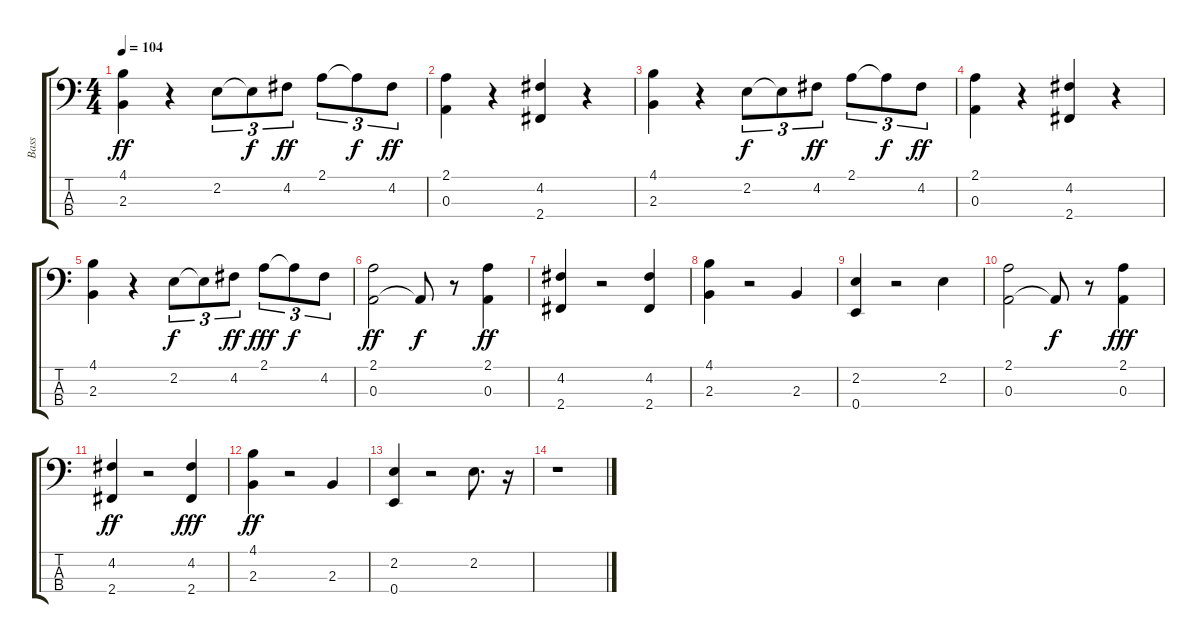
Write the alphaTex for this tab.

\track ("Bass    " "Bass    ") {instrument electricbassfinger}
\staff {score tabs}
\tuning (G2 D2 A1 E1) {hide}
\ts (4 4)
\tempo 104
\clef f4
\ks c
(4.1 2.3).4{dy ff} r.4 2.2.8{tu (3 2)} 2.2{t}.8{tu (3 2) dy f} 4.2.8{tu (3 2) dy ff} 2.1.8{tu (3 2)} 2.1{t}.8{tu (3 2) dy f} 4.2.8{tu (3 2) dy ff} |
(2.1 0.3).4 r.4 (4.2 2.4).4 r.4 |
(4.1 2.3).4 r.4 2.2.8{tu (3 2) dy f} 2.2{t}.8{tu (3 2)} 4.2.8{tu (3 2) dy ff} 2.1.8{tu (3 2)} 2.1{t}.8{tu (3 2) dy f} 4.2.8{tu (3 2) dy ff} |
(2.1 0.3).4 r.4 (4.2 2.4).4 r.4 |
(4.1 2.3).4 r.4 2.2.8{tu (3 2) dy f} 2.2{t}.8{tu (3 2)} 4.2.8{tu (3 2) dy ff} 2.1.8{tu (3 2) dy fff} 2.1{t}.8{tu (3 2) dy f} 4.2.8{tu (3 2)} |
(2.1 0.3).2{dy ff} 0.3{t}.8{dy f} r.8 (2.1 0.3).4{dy ff} |
(4.2 2.4).4 r.2 (4.2 2.4).4 |
(4.1 2.3).4 r.2 2.3.4 |
(2.2 0.4).4 r.2 2.2.4 |
(2.1 0.3).2{volume 13} 0.3{t}.8{dy f} r.8 (2.1 0.3).4{dy fff volume 11} |
(4.2 2.4).4{dy ff volume 10} r.2 (4.2 2.4).4{dy fff volume 7} |
(4.1 2.3).4{dy ff volume 6} r.2 2.3.4{volume 4} |
(2.2 0.4).4{volume 3} r.2 2.2.8{d volume 1} r.16 |
r.1
